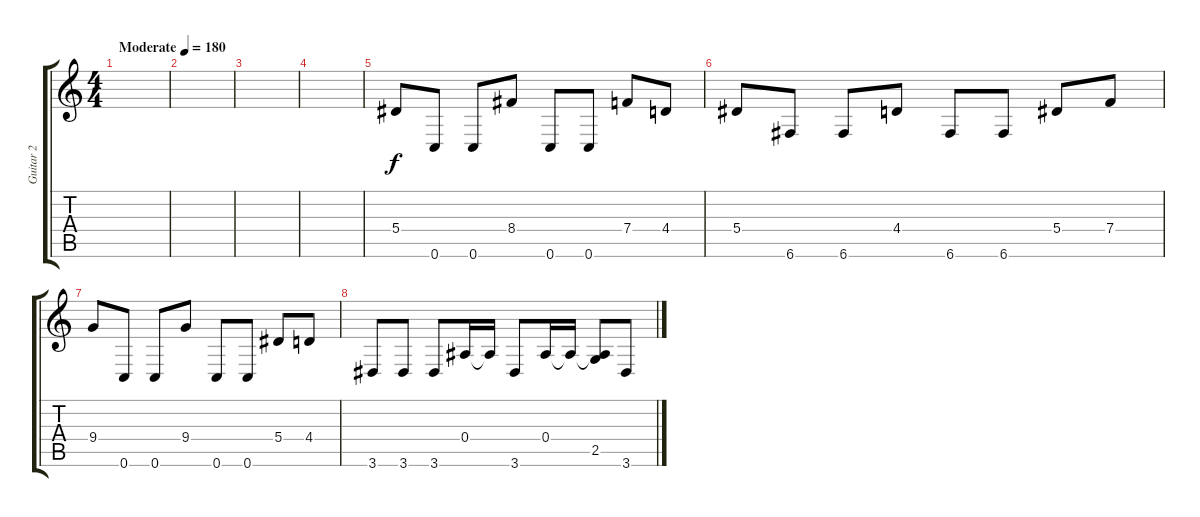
\track ("Guitar 2" "Guitar 2") {instrument distortionguitar}
\staff {score tabs}
\tuning (C4 G3 Eb3 Bb2 F2 C2) {hide}
\ts (4 4)
\tempo (180 "Moderate")
\clef g2
\ks c
|
|
|
|
5.4.8 0.6.8 0.6.8 8.4.8 0.6.8 0.6.8 7.4.8 4.4.8 |
5.4.8 6.6.8 6.6.8 4.4.8 6.6.8 6.6.8 5.4.8 7.4.8 |
9.4.8 0.6.8 0.6.8 9.4.8 0.6.8 0.6.8 5.4.8 4.4.8 |
3.6.8 3.6.8 3.6.8 0.4.16 0.4{t}.16 3.6.8 0.4.16 0.4{t}.16 (0.4{t} 2.5).8 3.6.8
